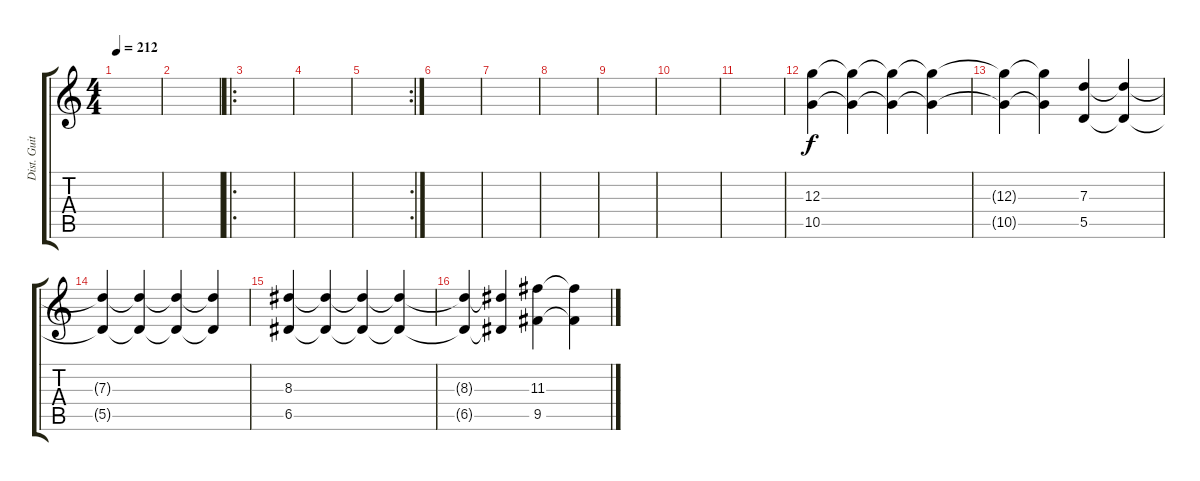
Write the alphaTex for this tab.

\track ("Dist. Guitar" "Dist. Guit") {instrument distortionguitar}
\staff {score tabs}
\tuning (E4 B3 G3 D3 A2 E2) {hide}
\ts (4 4)
\tempo 212
\clef g2
\ks c
|
|
\ro
|
|
\rc 2
|
|
|
|
|
|
|
(12.3 10.5).4 (12.3{t} 10.5{t}).4 (12.3{t} 10.5{t}).4 (12.3{t} 10.5{t}).4 |
(12.3{t} 10.5{t}).4 (12.3{t} 10.5{t}).4 (7.3 5.5).4 (7.3{t} 5.5{t}).4 |
(7.3{t} 5.5{t}).4 (7.3{t} 5.5{t}).4 (7.3{t} 5.5{t}).4 (7.3{t} 5.5{t}).4 |
(8.3 6.5).4 (8.3{t} 6.5{t}).4 (8.3{t} 6.5{t}).4 (8.3{t} 6.5{t}).4 |
(8.3{t} 6.5{t}).4 (8.3{t} 6.5{t}).4 (11.3 9.5).4 (11.3{t} 9.5{t}).4
